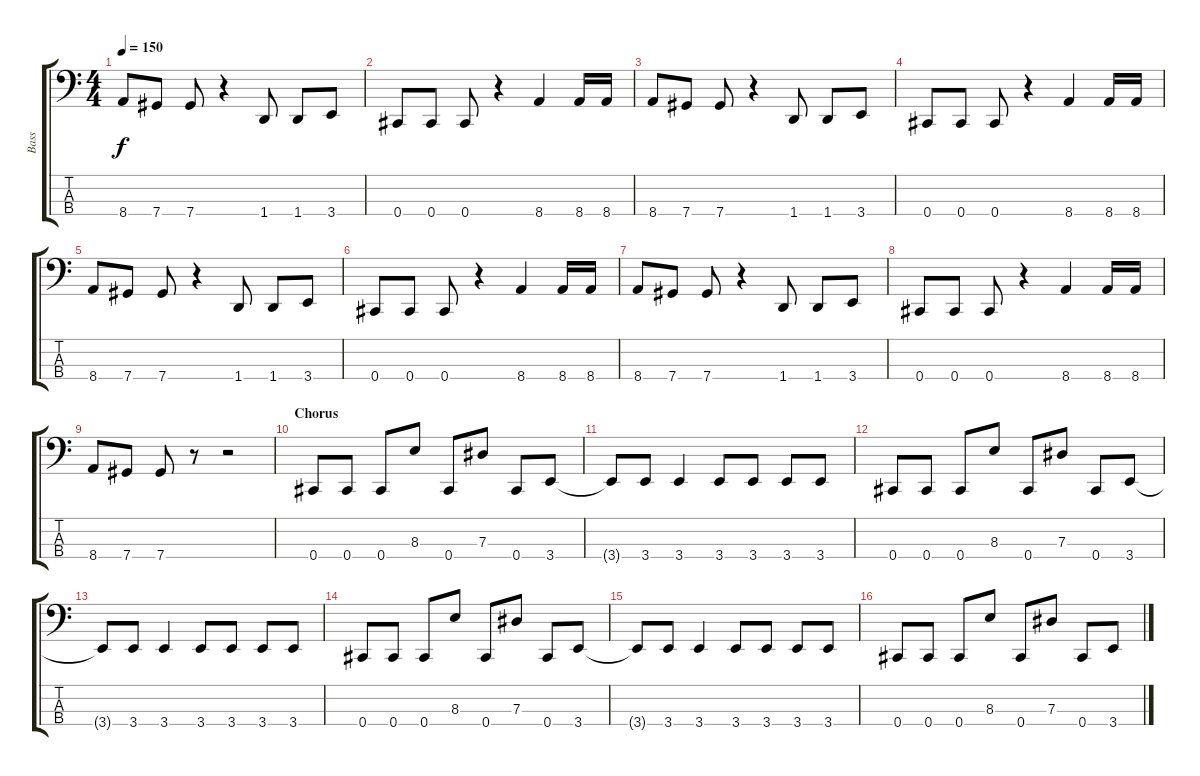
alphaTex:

\track ("Bass" "Bass") {instrument electricbassfinger}
\staff {score tabs}
\tuning (Gb2 Db2 Ab1 Db1) {hide}
\ts (4 4)
\tempo 150
\clef f4
\ks c
8.4.8{dy f} 7.4.8 7.4.8 r.4 1.4.8 1.4.8 3.4.8 |
0.4.8 0.4.8 0.4.8 r.4 8.4.4 8.4.16 8.4.16 |
8.4.8 7.4.8 7.4.8 r.4 1.4.8 1.4.8 3.4.8 |
0.4.8 0.4.8 0.4.8 r.4 8.4.4 8.4.16 8.4.16 |
8.4.8 7.4.8 7.4.8 r.4 1.4.8 1.4.8 3.4.8 |
0.4.8 0.4.8 0.4.8 r.4 8.4.4 8.4.16 8.4.16 |
8.4.8 7.4.8 7.4.8 r.4 1.4.8 1.4.8 3.4.8 |
0.4.8 0.4.8 0.4.8 r.4 8.4.4 8.4.16 8.4.16 |
8.4.8 7.4.8 7.4.8 r.8 r.2 |
\section ("" "Chorus")
0.4.8 0.4.8 0.4.8 8.3.8 0.4.8 7.3.8 0.4.8 3.4.8 |
3.4{t}.8 3.4.8 3.4.4 3.4.8 3.4.8 3.4.8 3.4.8 |
0.4.8 0.4.8 0.4.8 8.3.8 0.4.8 7.3.8 0.4.8 3.4.8 |
3.4{t}.8 3.4.8 3.4.4 3.4.8 3.4.8 3.4.8 3.4.8 |
0.4.8 0.4.8 0.4.8 8.3.8 0.4.8 7.3.8 0.4.8 3.4.8 |
3.4{t}.8 3.4.8 3.4.4 3.4.8 3.4.8 3.4.8 3.4.8 |
0.4.8 0.4.8 0.4.8 8.3.8 0.4.8 7.3.8 0.4.8 3.4.8
